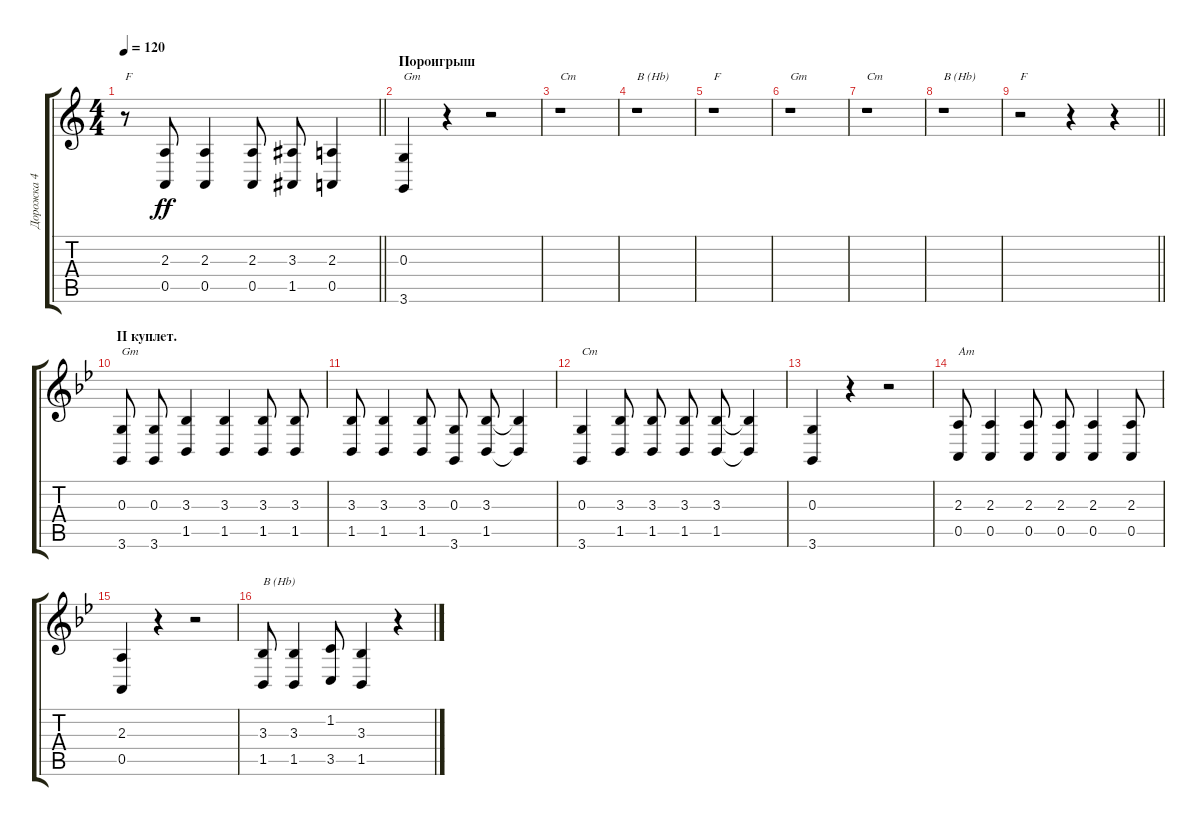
\track ("Дорожка 4" "Дорожка 4") {instrument lead5charang}
\staff {score tabs}
\tuning (E4 B3 G3 D3 A2 E2) {hide}
\ts (4 4)
\tempo 120
\clef g2
\barLineRight lightlight
\ks c
r.8{txt "F" dy ff} (2.3 0.5).8 (2.3 0.5).4 (2.3 0.5).8{beam split} (3.3 1.5).8 (2.3 0.5).4 |
\section ("" "Пороигрыш")
(0.3 3.6).4{txt "Gm"} r.4 r.2 |
r.1{txt "Cm"} |
r.1{txt "B (Hb)"} |
r.1{txt "F"} |
r.1{txt "Gm"} |
r.1{txt "Cm"} |
r.1{txt "B (Hb)"} |
\barLineRight lightlight
r.2{txt "F"} r.4 r.4{txt "                              F#"} |
\section ("" "II куплет. ")
\ks gminor
(0.3 3.6).8{txt "Gm" beam split} (0.3 3.6).8 (3.3 1.5).4 (3.3 1.5).4 (3.3 1.5).8{beam split} (3.3 1.5).8 |
(3.3 1.5).8 (3.3 1.5).4 (3.3 1.5).8 (0.3 3.6).8{beam split} (3.3 1.5).8 (3.3{t} 1.5{t}).4 |
(0.3 3.6).4{txt "Cm"} (3.3 1.5).8{beam split} (3.3 1.5).8 (3.3 1.5).8{beam split} (3.3 1.5).8 (3.3{t} 1.5{t}).4 |
(0.3 3.6).4 r.4 r.2 |
(2.3 0.5).8{txt "Am"} (2.3 0.5).4 (2.3 0.5).8 (2.3 0.5).8 (2.3 0.5).4 (2.3 0.5).8 |
(2.3 0.5).4 r.4 r.2 |
(3.3 1.5).8{txt "B (Hb)"} (3.3 1.5).4 (1.2 3.5).8 (3.3 1.5).4 r.4
